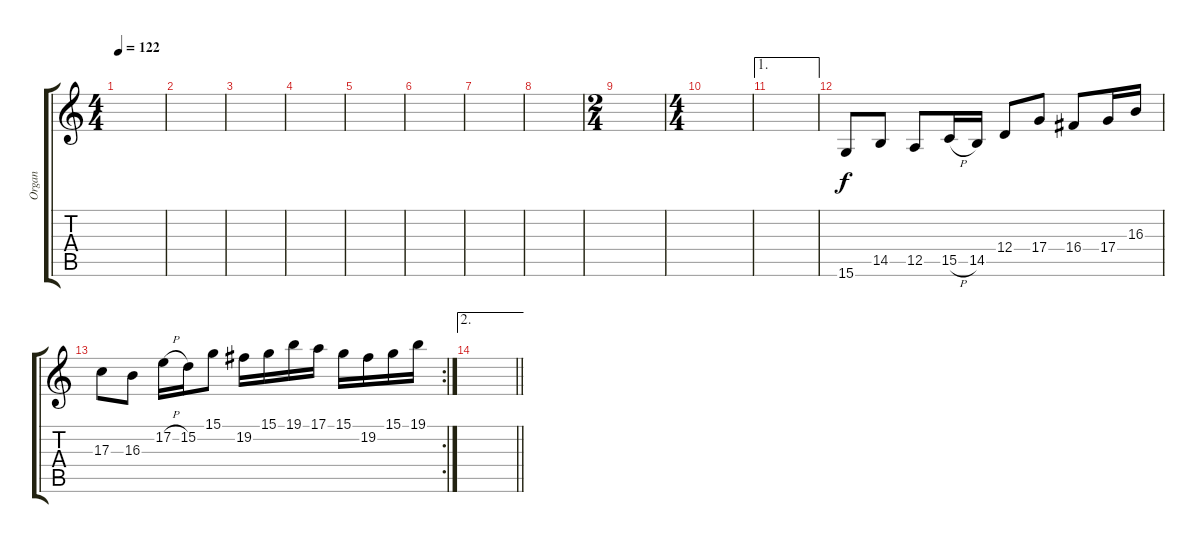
\track ("Organ" "Organ") {instrument rockorgan}
\staff {score tabs}
\tuning (E4 B3 G3 D3 A2 E2) {hide}
\ts (4 4)
\tempo 122
\clef g2
\ks c
|
|
|
|
|
|
|
|
\ts (2 4)
|
\ts (4 4)
|
\ae 1
|
15.6.8 14.5.8 12.5.8 15.5{h}.16 14.5.16 12.4.8 17.4.8 16.4.8 17.4.16 16.3.16 |
\rc 2
17.3.8 16.3.8 17.2{h}.16 15.2.16 15.1.8 19.2.16 15.1.16 19.1.16 17.1.16 15.1.16 19.2.16 15.1.16 19.1.16 |
\ae 2
\barLineRight lightlight
